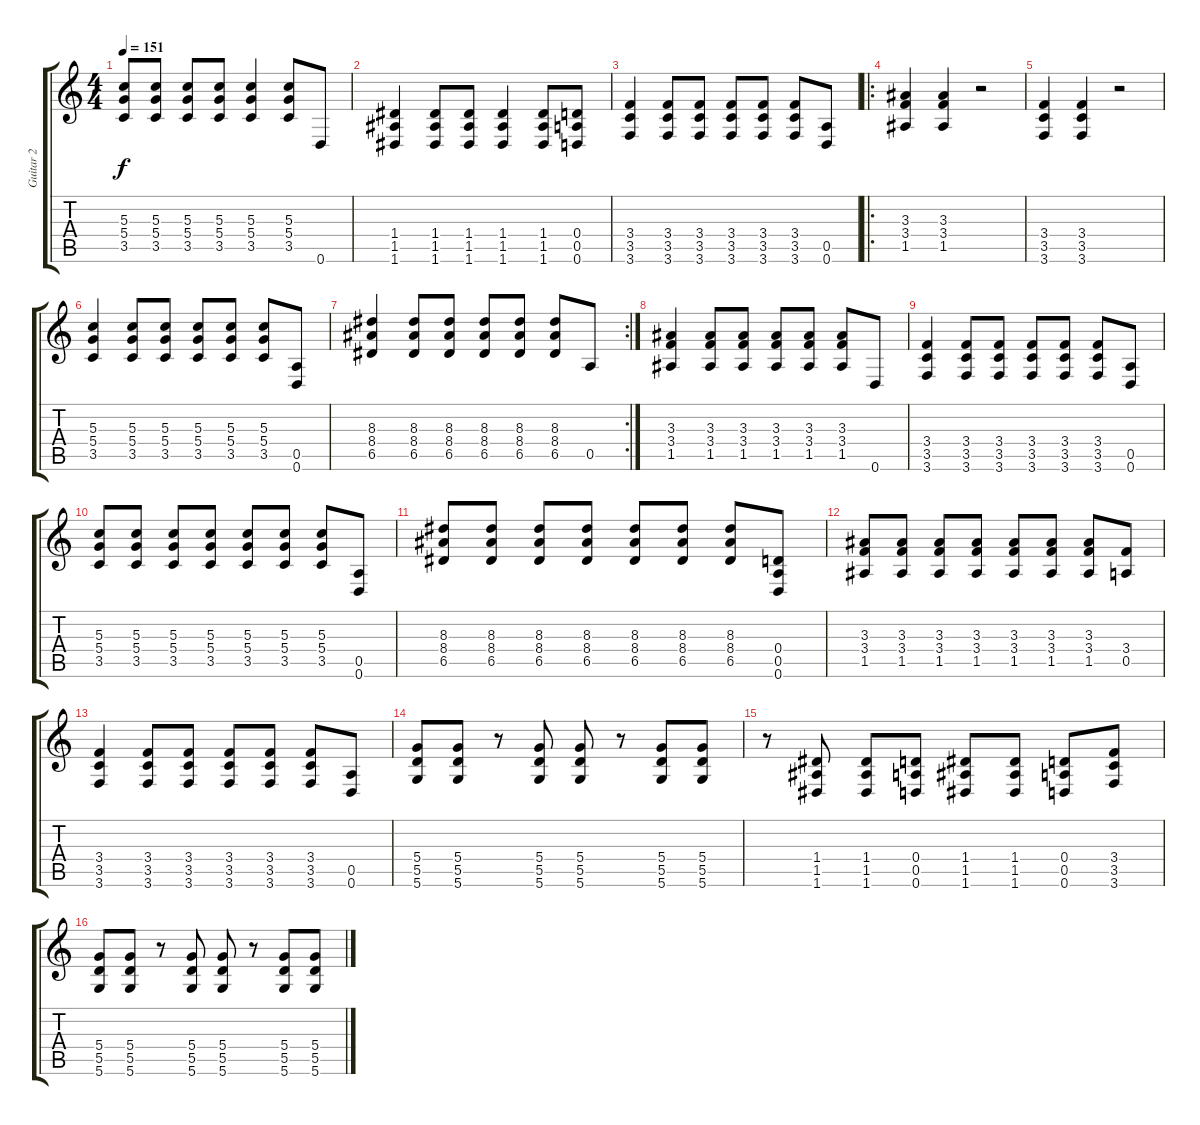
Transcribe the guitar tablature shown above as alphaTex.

\track ("Guitar 2" "Guitar 2") {instrument distortionguitar}
\staff {score tabs}
\tuning (E4 B3 G3 D3 A2 D2) {hide}
\ts (4 4)
\tempo 151
\clef g2
\ks c
(5.3 5.4 3.5).8{dy f} (5.3 5.4 3.5).8 (5.3 5.4 3.5).8 (5.3 5.4 3.5).8 (5.3 5.4 3.5).4 (5.3 5.4 3.5).8 0.6.8 |
(1.4 1.5 1.6).4 (1.4 1.5 1.6).8 (1.4 1.5 1.6).8 (1.4 1.5 1.6).4 (1.4 1.5 1.6).8 (0.4 0.5 0.6).8 |
(3.4 3.5 3.6).4 (3.4 3.5 3.6).8 (3.4 3.5 3.6).8 (3.4 3.5 3.6).8 (3.4 3.5 3.6).8 (3.4 3.5 3.6).8 (0.5 0.6).8 |
\ro
(3.3 3.4 1.5).4 (3.3 3.4 1.5).4 r.2 |
(3.4 3.5 3.6).4 (3.4 3.5 3.6).4 r.2 |
(5.3 5.4 3.5).4 (5.3 5.4 3.5).8 (5.3 5.4 3.5).8 (5.3 5.4 3.5).8 (5.3 5.4 3.5).8 (5.3 5.4 3.5).8 (0.5 0.6).8 |
\rc 2
(8.3 8.4 6.5).4 (8.3 8.4 6.5).8 (8.3 8.4 6.5).8 (8.3 8.4 6.5).8 (8.3 8.4 6.5).8 (8.3 8.4 6.5).8 0.5.8 |
(3.3 3.4 1.5).4 (3.3 3.4 1.5).8 (3.3 3.4 1.5).8 (3.3 3.4 1.5).8 (3.3 3.4 1.5).8 (3.3 3.4 1.5).8 0.6.8 |
(3.4 3.5 3.6).4 (3.4 3.5 3.6).8 (3.4 3.5 3.6).8 (3.4 3.5 3.6).8 (3.4 3.5 3.6).8 (3.4 3.5 3.6).8 (0.5 0.6).8 |
(5.3 5.4 3.5).8 (5.3 5.4 3.5).8 (5.3 5.4 3.5).8 (5.3 5.4 3.5).8 (5.3 5.4 3.5).8 (5.3 5.4 3.5).8 (5.3 5.4 3.5).8 (0.5 0.6).8 |
(8.3 8.4 6.5).8 (8.3 8.4 6.5).8 (8.3 8.4 6.5).8 (8.3 8.4 6.5).8 (8.3 8.4 6.5).8 (8.3 8.4 6.5).8 (8.3 8.4 6.5).8 (0.4 0.5 0.6).8 |
(3.3 3.4 1.5).8 (3.3 3.4 1.5).8 (3.3 3.4 1.5).8 (3.3 3.4 1.5).8 (3.3 3.4 1.5).8 (3.3 3.4 1.5).8 (3.3 3.4 1.5).8 (3.4 0.5).8 |
(3.4 3.5 3.6).4 (3.4 3.5 3.6).8 (3.4 3.5 3.6).8 (3.4 3.5 3.6).8 (3.4 3.5 3.6).8 (3.4 3.5 3.6).8 (0.5 0.6).8 |
(5.4 5.5 5.6).8 (5.4 5.5 5.6).8 r.8 (5.4 5.5 5.6).8 (5.4 5.5 5.6).8 r.8 (5.4 5.5 5.6).8 (5.4 5.5 5.6).8 |
r.8 (1.4 1.5 1.6).8 (1.4 1.5 1.6).8 (0.4 0.5 0.6).8 (1.4 1.5 1.6).8 (1.4 1.5 1.6).8 (0.4 0.5 0.6).8 (3.4 3.5 3.6).8 |
(5.4 5.5 5.6).8 (5.4 5.5 5.6).8 r.8 (5.4 5.5 5.6).8 (5.4 5.5 5.6).8 r.8 (5.4 5.5 5.6).8 (5.4 5.5 5.6).8
